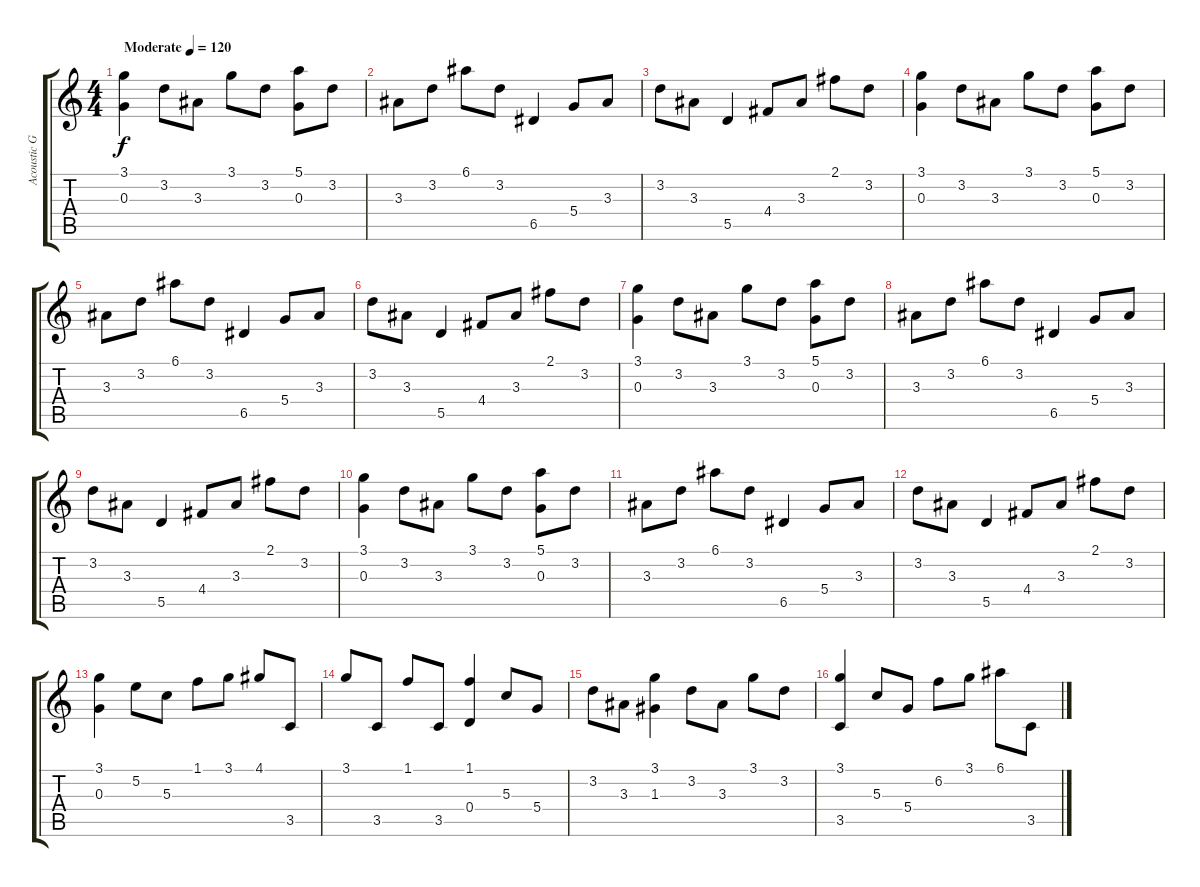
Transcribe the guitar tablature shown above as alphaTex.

\track ("Acoustic Guitar (Nylon)" "Acoustic G") {instrument acousticguitarnylon}
\staff {score tabs}
\tuning (E4 B3 G3 D3 A2 E2) {hide}
\ts (4 4)
\tempo (120 "Moderate")
\clef g2
\ks c
(3.1 0.3).4{dy f instrument acousticguitarnylon} 3.2.8 3.3.8 3.1.8 3.2.8 (5.1 0.3).8 3.2.8 |
3.3.8 3.2.8 6.1.8 3.2.8 6.5.4 5.4.8 3.3.8 |
3.2.8 3.3.8 5.5.4 4.4.8 3.3.8 2.1.8 3.2.8 |
(3.1 0.3).4 3.2.8 3.3.8 3.1.8 3.2.8 (5.1 0.3).8 3.2.8 |
3.3.8 3.2.8 6.1.8 3.2.8 6.5.4 5.4.8 3.3.8 |
3.2.8 3.3.8 5.5.4 4.4.8 3.3.8 2.1.8 3.2.8 |
(3.1 0.3).4 3.2.8 3.3.8 3.1.8 3.2.8 (5.1 0.3).8 3.2.8 |
3.3.8 3.2.8 6.1.8 3.2.8 6.5.4 5.4.8 3.3.8 |
3.2.8 3.3.8 5.5.4 4.4.8 3.3.8 2.1.8 3.2.8 |
(3.1 0.3).4 3.2.8 3.3.8 3.1.8 3.2.8 (5.1 0.3).8 3.2.8 |
3.3.8 3.2.8 6.1.8 3.2.8 6.5.4 5.4.8 3.3.8 |
3.2.8 3.3.8 5.5.4 4.4.8 3.3.8 2.1.8 3.2.8 |
(3.1 0.3).4 5.2.8 5.3.8 1.1.8 3.1.8 4.1.8 3.5.8 |
3.1.8 3.5.8 1.1.8 3.5.8 (1.1 0.4).4 5.3.8 5.4.8 |
3.2.8 3.3.8 (3.1 1.3).4 3.2.8 3.3.8 3.1.8 3.2.8 |
(3.1 3.5).4 5.3.8 5.4.8 6.2.8 3.1.8 6.1.8 3.5.8
